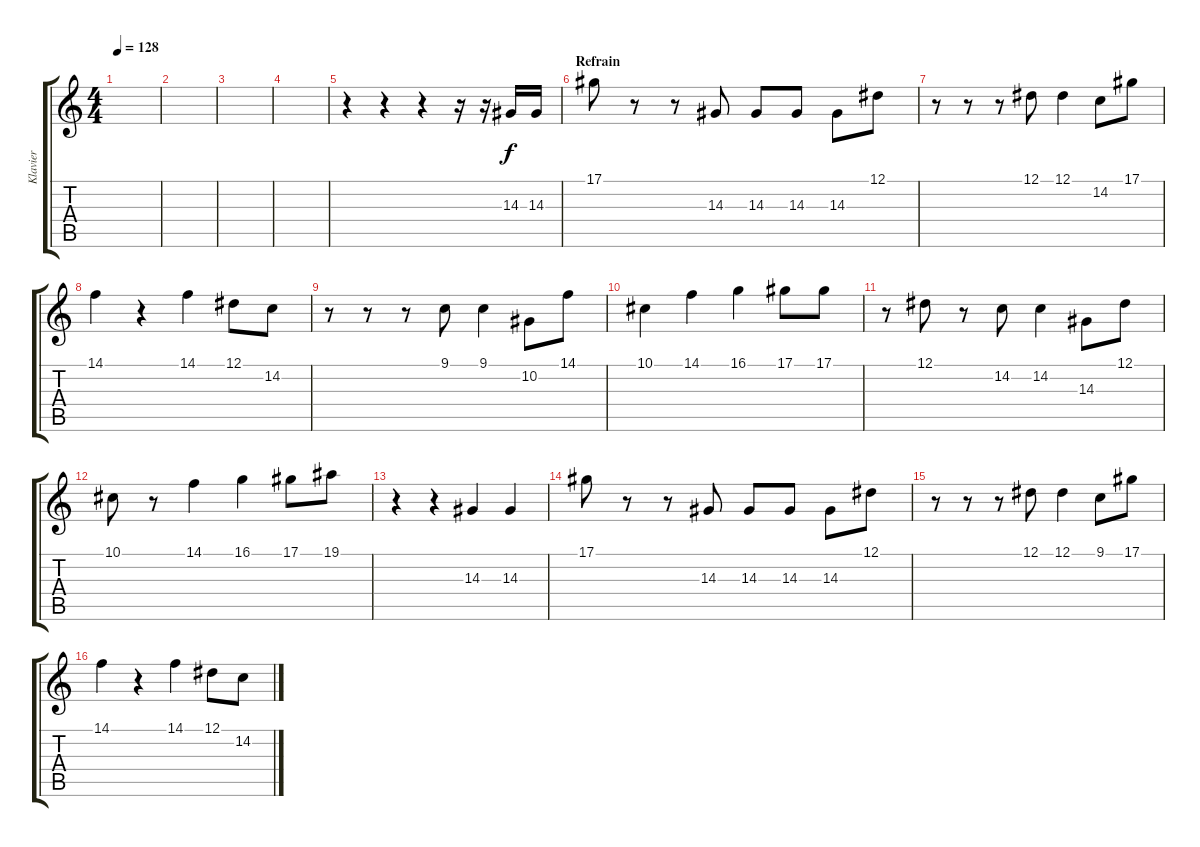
\track ("Klavier" "Klavier") {instrument honkytonkpiano}
\staff {score tabs}
\tuning (Eb4 Bb3 Gb3 Db3 Ab2 Eb2) {hide}
\ts (4 4)
\tempo 128
\clef g2
\ks c
|
|
|
|
r.4 r.4 r.4 r.16 r.16 14.3.16 14.3.16 |
\section ("" "Refrain")
17.1.8 r.8 r.8 14.3.8 14.3.8 14.3.8 14.3.8 12.1.8 |
r.8 r.8 r.8 12.1.8 12.1.4 14.2.8 17.1.8 |
14.1.4 r.4 14.1.4 12.1.8 14.2.8 |
r.8 r.8 r.8 9.1.8 9.1.4 10.2.8 14.1.8 |
10.1.4 14.1.4 16.1.4 17.1.8 17.1.8 |
r.8 12.1.8 r.8 14.2.8 14.2.4 14.3.8 12.1.8 |
10.1.8 r.8 14.1.4 16.1.4 17.1.8 19.1.8 |
r.4 r.4 14.3.4 14.3.4 |
17.1.8 r.8 r.8 14.3.8 14.3.8 14.3.8 14.3.8 12.1.8 |
r.8 r.8 r.8 12.1.8 12.1.4 9.1.8 17.1.8 |
14.1.4 r.4 14.1.4 12.1.8 14.2.8
